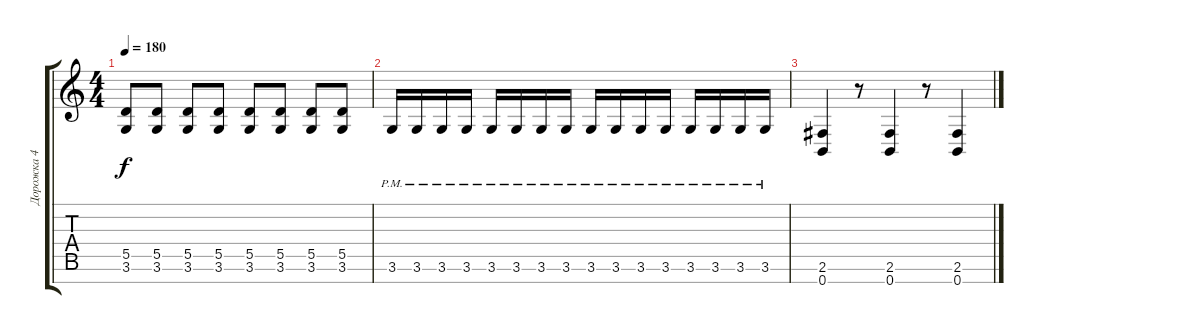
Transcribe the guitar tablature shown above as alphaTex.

\track ("Дорожка 4" "Дорожка 4") {instrument distortionguitar}
\staff {score tabs}
\tuning (E4 B3 G3 D3 A2 E2 B1) {hide}
\ts (4 4)
\tempo 180
\clef g2
\ks c
(5.5 3.6).8{dy f} (5.5 3.6).8 (5.5 3.6).8 (5.5 3.6).8 (5.5 3.6).8 (5.5 3.6).8 (5.5 3.6).8 (5.5 3.6).8 |
3.6{pm}.16 3.6{pm}.16 3.6{pm}.16 3.6{pm}.16 3.6{pm}.16 3.6{pm}.16 3.6{pm}.16 3.6{pm}.16 3.6{pm}.16 3.6{pm}.16 3.6{pm}.16 3.6{pm}.16 3.6{pm}.16 3.6{pm}.16 3.6{pm}.16 3.6{pm}.16 |
(2.6 0.7).4 r.8 (2.6 0.7).4 r.8 (2.6 0.7).4
